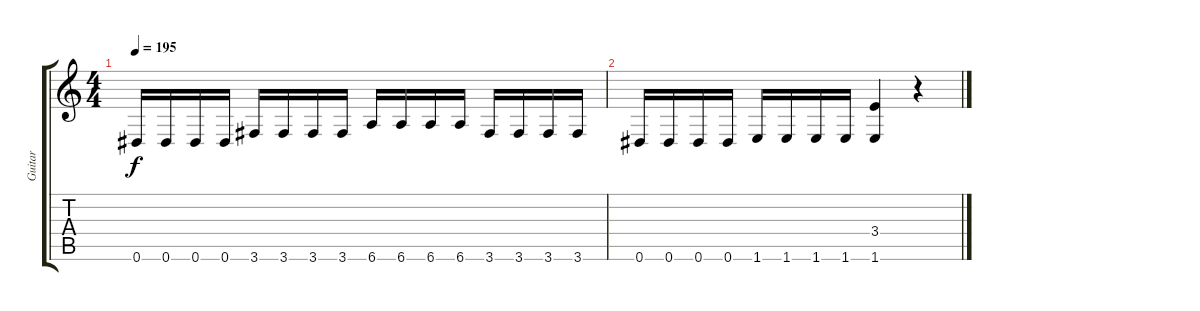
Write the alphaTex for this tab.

\track ("Guitar" "Guitar") {instrument distortionguitar}
\staff {score tabs}
\tuning (Eb4 Bb3 Gb3 Db3 Ab2 Eb2) {hide}
\ts (4 4)
\tempo 195
\clef g2
\ks c
0.6.16{dy f} 0.6.16 0.6.16 0.6.16 3.6.16 3.6.16 3.6.16 3.6.16 6.6.16 6.6.16 6.6.16 6.6.16 3.6.16 3.6.16 3.6.16 3.6.16 |
0.6.16 0.6.16 0.6.16 0.6.16 1.6.16 1.6.16 1.6.16 1.6.16 (3.4 1.6).4 r.4
